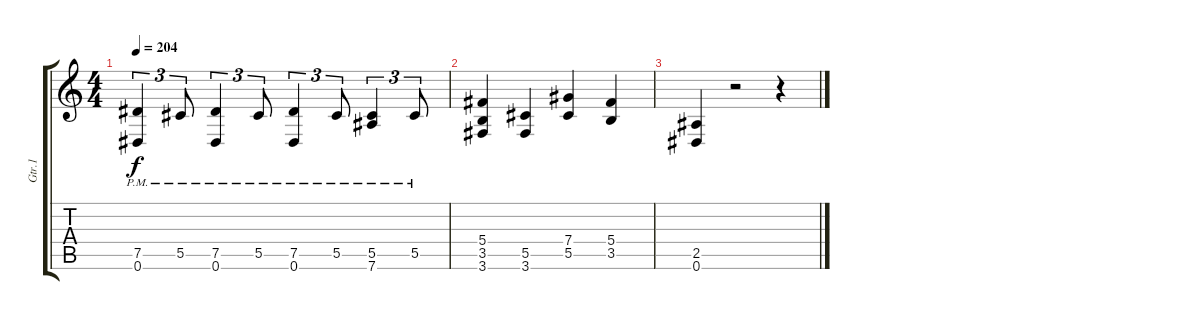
\track ("Gtr.1" "Gtr.1") {instrument distortionguitar}
\staff {score tabs}
\tuning (Eb4 Bb3 Gb3 Db3 Ab2 Eb2) {hide}
\ts (4 4)
\tempo 204
\clef g2
\ks c
(7.5{pm} 0.6{pm}).4{tu (3 2) dy f} 5.5{pm}.8{tu (3 2)} (7.5{pm} 0.6{pm}).4{tu (3 2)} 5.5{pm}.8{tu (3 2)} (7.5{pm} 0.6{pm}).4{tu (3 2)} 5.5{pm}.8{tu (3 2)} (5.5{pm} 7.6{pm}).4{tu (3 2)} 5.5{pm}.8{tu (3 2)} |
(5.4 3.5 3.6).4 (5.5 3.6).4 (7.4 5.5).4 (5.4 3.5).4 |
(2.5 0.6).4 r.2 r.4
